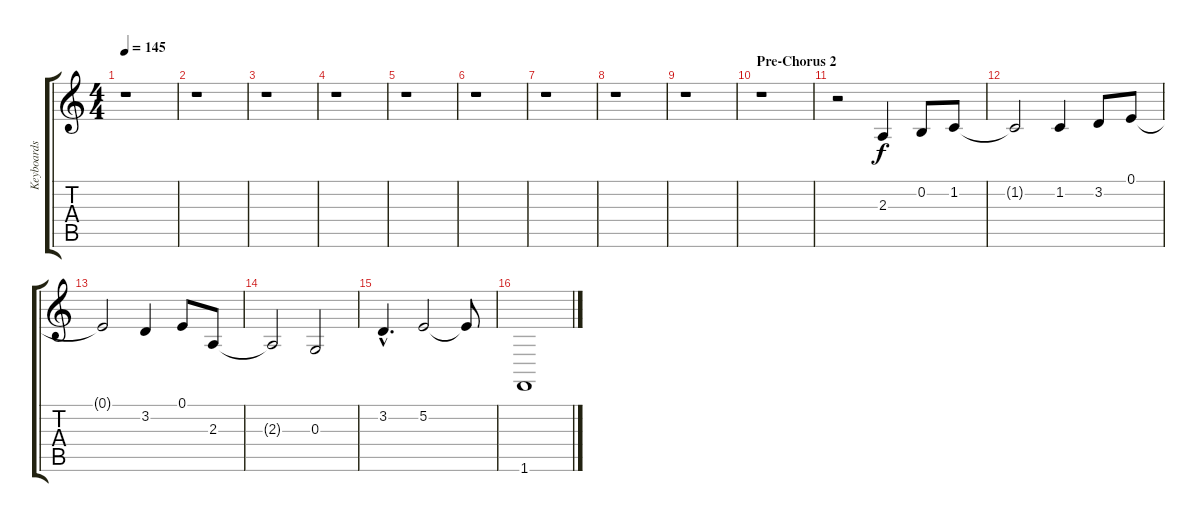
\track ("Keyboards" "Keyboards") {instrument lead8bassandlead}
\staff {score tabs}
\tuning (E4 B3 G3 D3 A2 E2) {hide}
\ts (4 4)
\tempo 145
\clef g2
\ks c
r.1{dy f} |
r.1 |
r.1 |
r.1 |
r.1 |
r.1 |
r.1 |
r.1 |
r.1 |
\section ("" "Pre-Chorus 2")
r.1 |
r.2 2.3.4{volume 14 balance 5} 0.2.8 1.2.8 |
1.2{t}.2 1.2.4 3.2.8 0.1.8 |
0.1{t}.2 3.2.4 0.1.8 2.3.8 |
2.3{t}.2 0.3.2{volume 10 balance 8} |
3.2{hac}.4{d} 5.2.2 5.2{t}.8 |
1.6.1
